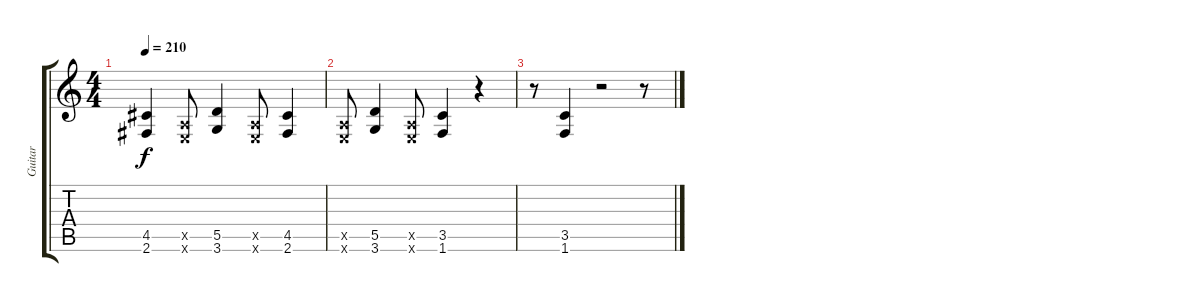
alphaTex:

\track ("Guitar" "Guitar") {instrument overdrivenguitar}
\staff {score tabs}
\tuning (E4 B3 G3 D3 A2 E2) {hide}
\ts (4 4)
\tempo 210
\clef g2
\ks c
(4.5 2.6).4{dy f} (0.5{x} 0.6{x}).8 (5.5 3.6).4 (0.5{x} 0.6{x}).8 (4.5 2.6).4 |
(0.5{x} 0.6{x}).8 (5.5 3.6).4 (0.5{x} 0.6{x}).8 (3.5 1.6).4 r.4 |
r.8 (3.5 1.6).4 r.2 r.8
